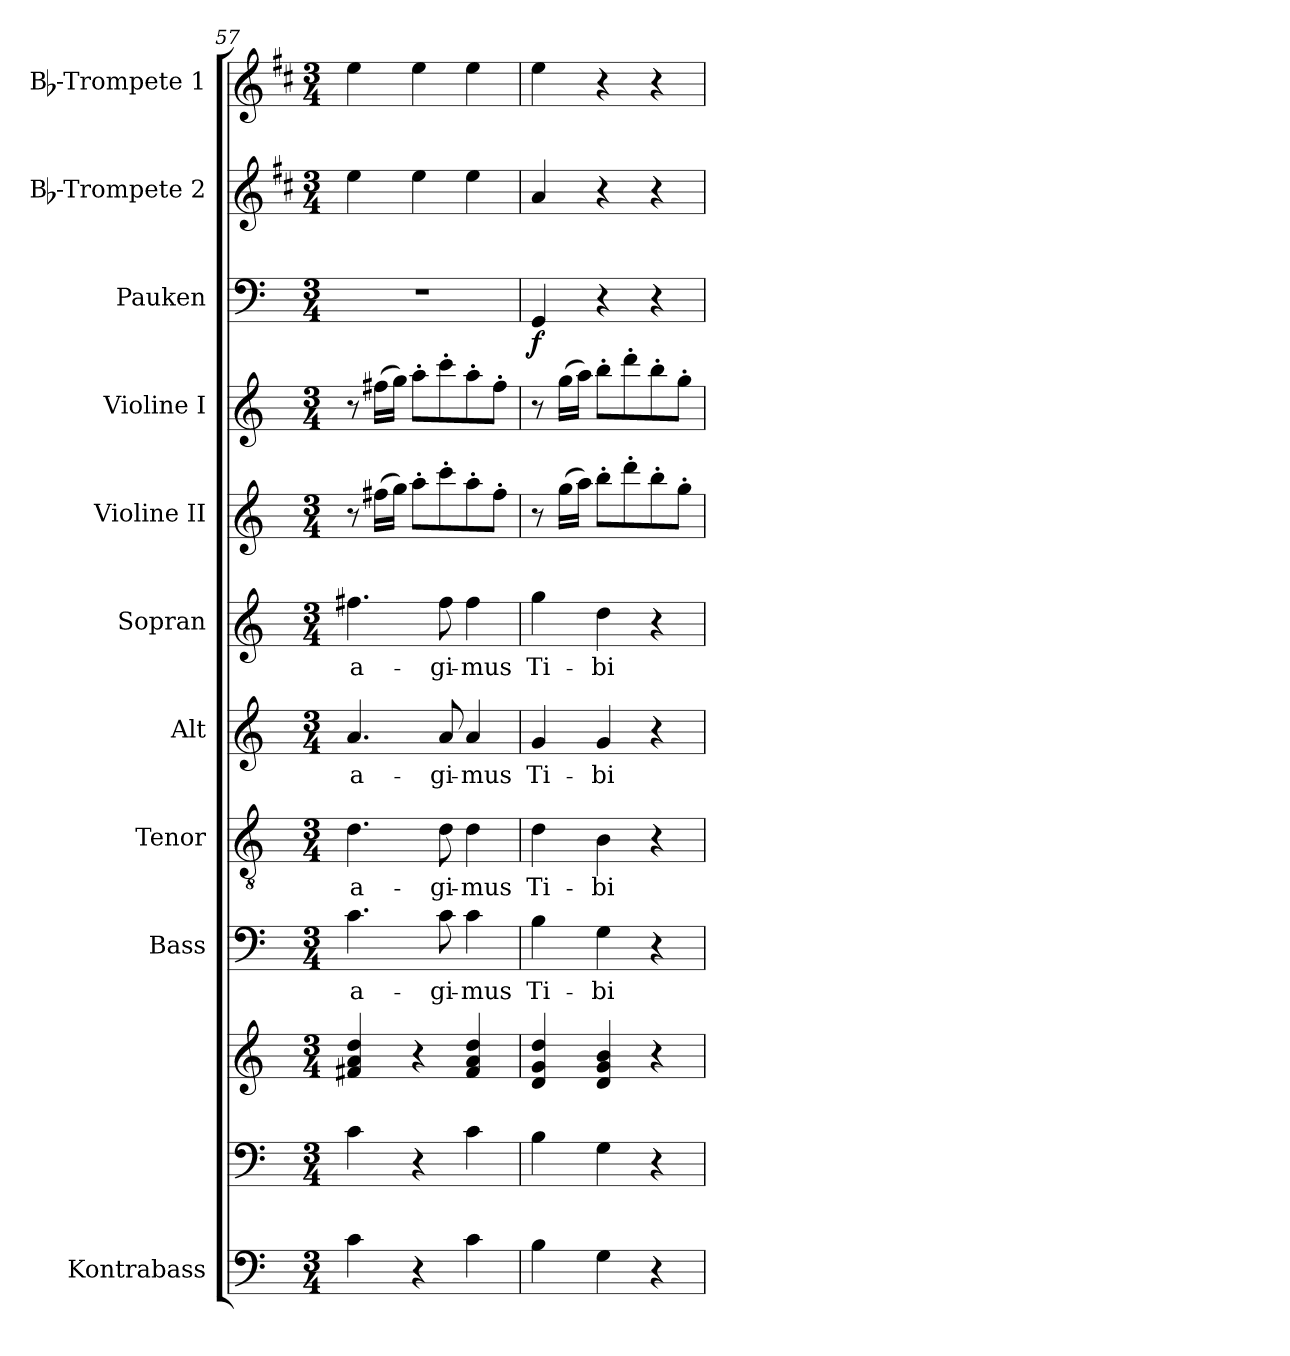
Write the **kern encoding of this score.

**kern	**kern	**kern	**kern	**text	**kern	**text	**kern	**text	**kern	**text	**kern	**kern	**kern	**dynam	**kern	**kern
*part11	*part10	*part10	*part9	*part9	*part8	*part8	*part7	*part7	*part6	*part6	*part5	*part4	*part3	*part3	*part2	*part1
*staff12	*staff11	*staff10	*staff9	*staff9	*staff8	*staff8	*staff7	*staff7	*staff6	*staff6	*staff5	*staff4	*staff3	*staff3	*staff2	*staff1
*I"Kontrabass	*	*	*I"Bass	*	*I"Tenor	*	*I"Alt	*	*I"Sopran	*	*I"Violine II	*I"Violine I	*I"Pauken	*	*I"Bb-Trompete 2	*I"Bb-Trompete 1
*I'Kb.	*	*	*I'B.	*	*I'T.	*	*I'A.	*	*I'S.	*	*I'Vl. II	*I'Vl. I	*I'Pk.	*	*I'Bb Trp. 2	*I'Bb Trp. 1
*clefF4	*clefF4	*clefG2	*clefF4	*	*clefGv2	*	*clefG2	*	*clefG2	*	*clefG2	*clefG2	*clefF4	*	*clefG2	*clefG2
*ITrd7c12	*	*	*	*	*	*	*	*	*	*	*	*	*	*	*ITrd1c2	*ITrd1c2
*k[]	*k[]	*k[]	*k[]	*	*k[]	*	*k[]	*	*k[]	*	*k[]	*k[]	*k[]	*	*k[]	*k[]
*C:	*C:	*C:	*C:	*	*C:	*	*C:	*	*C:	*	*C:	*C:	*C:	*	*C:	*C:
*M3/4	*M3/4	*M3/4	*M3/4	*	*M3/4	*	*M3/4	*	*M3/4	*	*M3/4	*M3/4	*M3/4	*	*M3/4	*M3/4
=57	=57	=57	=57	=57	=57	=57	=57	=57	=57	=57	=57	=57	=57	=57	=57	=57
!	!	!	!	!LO:LY:b	!	!LO:LY:b	!	!LO:LY:b	!	!LO:LY:b	!	!	!	!	!	!
4C\	4c\	4f#X/ 4a/ 4dd/	4.c\	a-	4.d\	a-	4.a/	a-	4.ff#X\	a-	8r	8r	2.r	.	4dd\	4dd\
.	.	.	.	.	.	.	.	.	.	.	(>16ff#X\LL	(>16ff#X\LL	.	.	.	.
.	.	.	.	.	.	.	.	.	.	.	16gg\JJ)	16gg\JJ)	.	.	.	.
4r	4r	4r	.	.	.	.	.	.	.	.	8aa'>\L	8aa'>\L	.	.	4dd\	4dd\
!	!	!	!	!LO:LY:b	!	!LO:LY:b	!	!LO:LY:b	!	!LO:LY:b	!	!	!	!	!	!
.	.	.	8c\	-gi-	8d\	-gi-	8a/	-gi-	8ff#\	-gi-	8ccc'>\	8ccc'>\	.	.	.	.
!	!	!	!	!LO:LY:b	!	!LO:LY:b	!	!LO:LY:b	!	!LO:LY:b	!	!	!	!	!	!
4C\	4c\	4f#/ 4a/ 4dd/	4c\	-mus	4d\	-mus	4a/	-mus	4ff#\	-mus	8aa'>\	8aa'>\	.	.	4dd\	4dd\
.	.	.	.	.	.	.	.	.	.	.	8ff#'>\J	8ff#'>\J	.	.	.	.
!!LO:PB:g=z
=58	=58	=58	=58	=58	=58	=58	=58	=58	=58	=58	=58	=58	=58	=58	=58	=58
!	!	!	!	!LO:LY:b	!	!LO:LY:b	!	!LO:LY:b	!	!LO:LY:b	!	!	!	!LO:DY:b	!	!
4BB\	4B\	4d/ 4g/ 4dd/	4B\	Ti-	4d\	Ti-	4g/	Ti-	4gg\	Ti-	8r	8r	4GG/	f	4g/	4dd\
.	.	.	.	.	.	.	.	.	.	.	(>16gg\LL	(>16gg\LL	.	.	.	.
.	.	.	.	.	.	.	.	.	.	.	16aa\JJ)	16aa\JJ)	.	.	.	.
!	!	!	!	!LO:LY:b	!	!LO:LY:b	!	!LO:LY:b	!	!LO:LY:b	!	!	!	!	!	!
4GG\	4G\	4d/ 4g/ 4b/	4G\	-bi	4B\	-bi	4g/	-bi	4dd\	-bi	8bb'>\L	8bb'>\L	4r	.	4r	4r
.	.	.	.	.	.	.	.	.	.	.	8ddd'>\	8ddd'>\	.	.	.	.
4r	4r	4r	4r	.	4r	.	4r	.	4r	.	8bb'>\	8bb'>\	4r	.	4r	4r
.	.	.	.	.	.	.	.	.	.	.	8gg'>\J	8gg'>\J	.	.	.	.
=	=	=	=	=	=	=	=	=	=	=	=	=	=	=	=	=
*-	*-	*-	*-	*-	*-	*-	*-	*-	*-	*-	*-	*-	*-	*-	*-	*-
